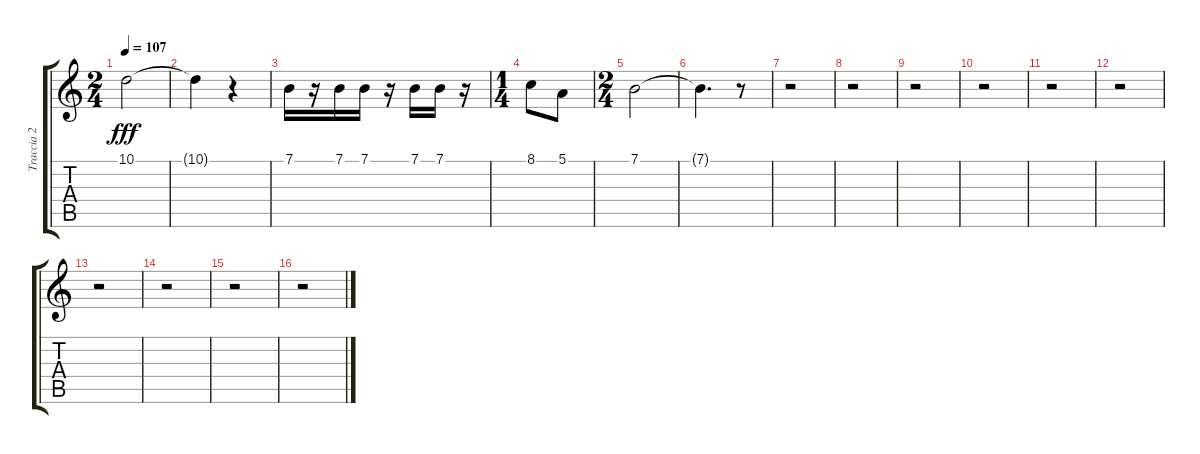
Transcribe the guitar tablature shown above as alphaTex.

\track ("Traccia 2" "Traccia 2") {instrument trumpet}
\staff {score tabs}
\tuning (E4 B3 G3 D3 A2 E2) {hide}
\ts (2 4)
\tempo 107
\clef g2
\ks c
10.1.2{dy fff} |
10.1{t}.4 r.4 |
7.1.16 r.16 7.1.16 7.1.16 r.16 7.1.16 7.1.16 r.16 |
\ts (1 4)
8.1.8 5.1.8 |
\ts (2 4)
7.1.2 |
7.1{t}.4{d} r.8 |
r.2 |
r.2 |
r.2 |
r.2 |
r.2 |
r.2 |
r.2 |
r.2 |
r.2 |
r.2
